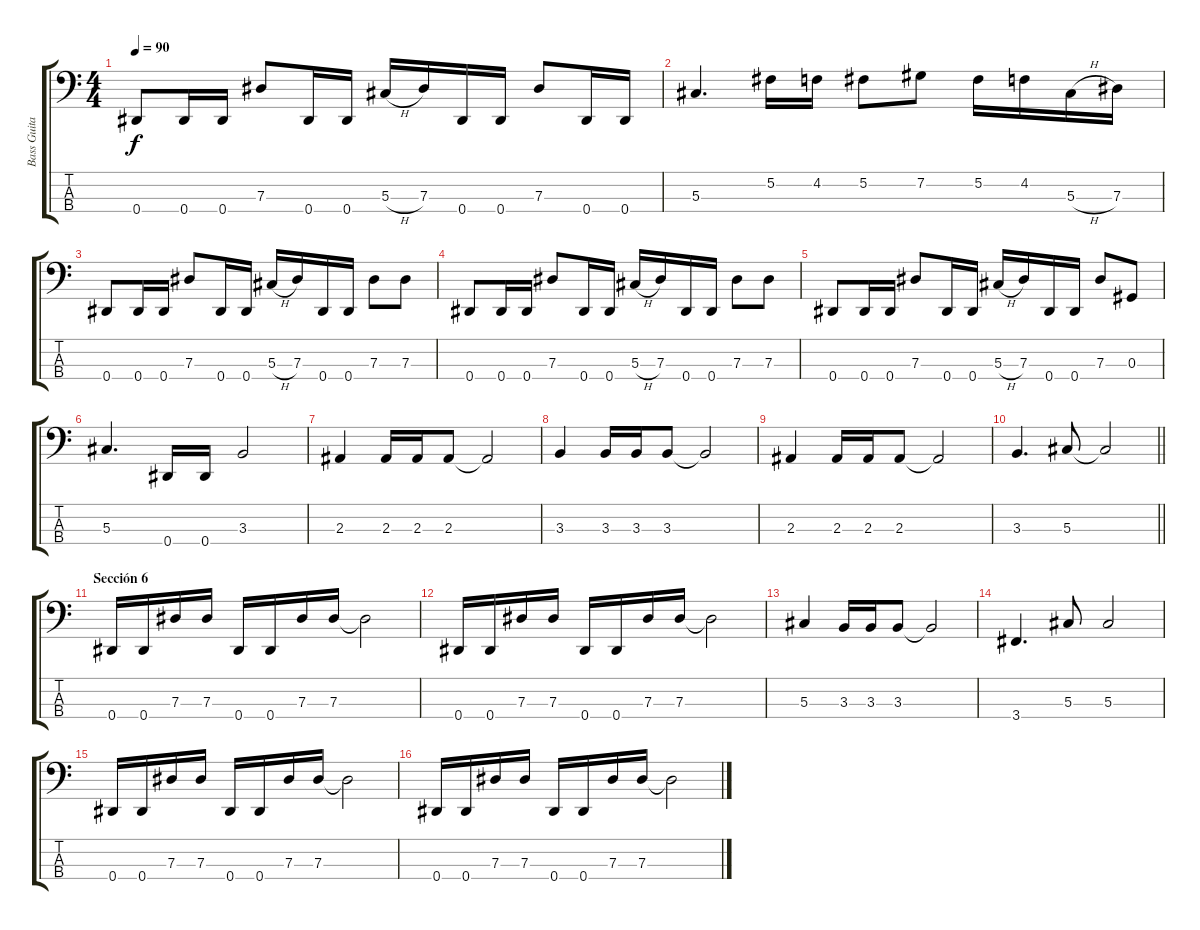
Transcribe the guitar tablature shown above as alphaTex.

\track ("Bass Guitar" "Bass Guita") {instrument electricbassfinger}
\staff {score tabs}
\tuning (Gb2 Db2 Ab1 Eb1) {hide}
\ts (4 4)
\tempo 90
\clef f4
\ks c
0.4.8{dy f} 0.4.16 0.4.16 7.3.8 0.4.16 0.4.16 5.3{h}.16 7.3.16 0.4.16 0.4.16 7.3.8 0.4.16 0.4.16 |
5.3.4{d} 5.2.16 4.2.16 5.2.8 7.2.8 5.2.16 4.2.16 5.3{h}.16 7.3.16 |
0.4.8 0.4.16 0.4.16 7.3.8 0.4.16 0.4.16 5.3{h}.16 7.3.16 0.4.16 0.4.16 7.3.8 7.3.8 |
0.4.8 0.4.16 0.4.16 7.3.8 0.4.16 0.4.16 5.3{h}.16 7.3.16 0.4.16 0.4.16 7.3.8 7.3.8 |
0.4.8 0.4.16 0.4.16 7.3.8 0.4.16 0.4.16 5.3{h}.16 7.3.16 0.4.16 0.4.16 7.3.8 0.3.8 |
5.3.4{d} 0.4.16 0.4.16 3.3.2 |
2.3.4 2.3.16 2.3.16 2.3.8 2.3{t}.2 |
3.3.4 3.3.16 3.3.16 3.3.8 3.3{t}.2 |
2.3.4 2.3.16 2.3.16 2.3.8 2.3{t}.2 |
\barLineRight lightlight
3.3.4{d} 5.3.8 5.3{t}.2 |
\section ("" "Sección 6")
0.4.16 0.4.16 7.3.16 7.3.16 0.4.16 0.4.16 7.3.16 7.3.16 7.3{t}.2 |
0.4.16 0.4.16 7.3.16 7.3.16 0.4.16 0.4.16 7.3.16 7.3.16 7.3{t}.2 |
5.3.4 3.3.16 3.3.16 3.3.8 3.3{t}.2 |
3.4.4{d} 5.3.8 5.3.2 |
0.4.16 0.4.16 7.3.16 7.3.16 0.4.16 0.4.16 7.3.16 7.3.16 7.3{t}.2 |
0.4.16 0.4.16 7.3.16 7.3.16 0.4.16 0.4.16 7.3.16 7.3.16 7.3{t}.2
